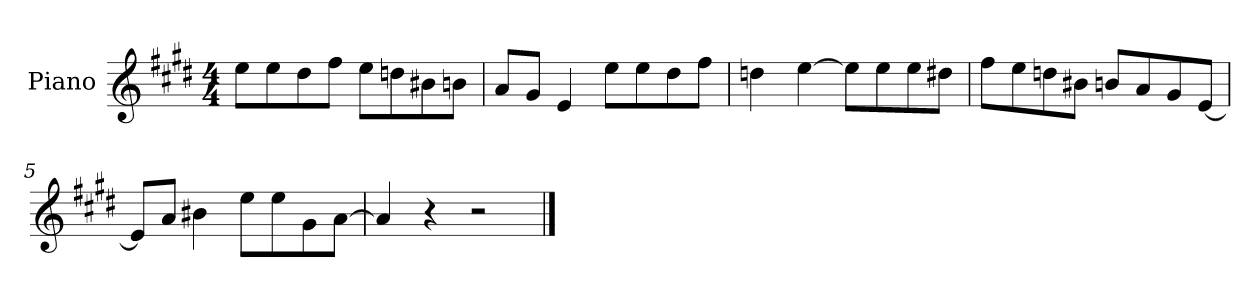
**kern
*part1
*staff1
*I"Piano
*I'P-no
*clefG2
*k[f#c#g#d#]
*M4/4
*MM90
=1
8ee\L
8ee\
8dd#\
8ff#\J
8ee\L
8ddn\
8b#X\
8bn\J
=2
8a/L
8g#/J
4e/
8ee\L
8ee\
8dd#\
8ff#\J
=3
4ddn\
[4ee\
8ee\L]
8ee\
8ee\
8dd#X\J
=4
8ff#\L
8ee\
8ddn\
8b#X\J
8bn/L
8a/
8g#/
[8e/J
!!LO:LB:g=z
=5
8e/L]
8a/J
4b#X\
8ee\L
8ee\
8g#\
[8a\J
=6
4a/]
4r
2r
==
*-
